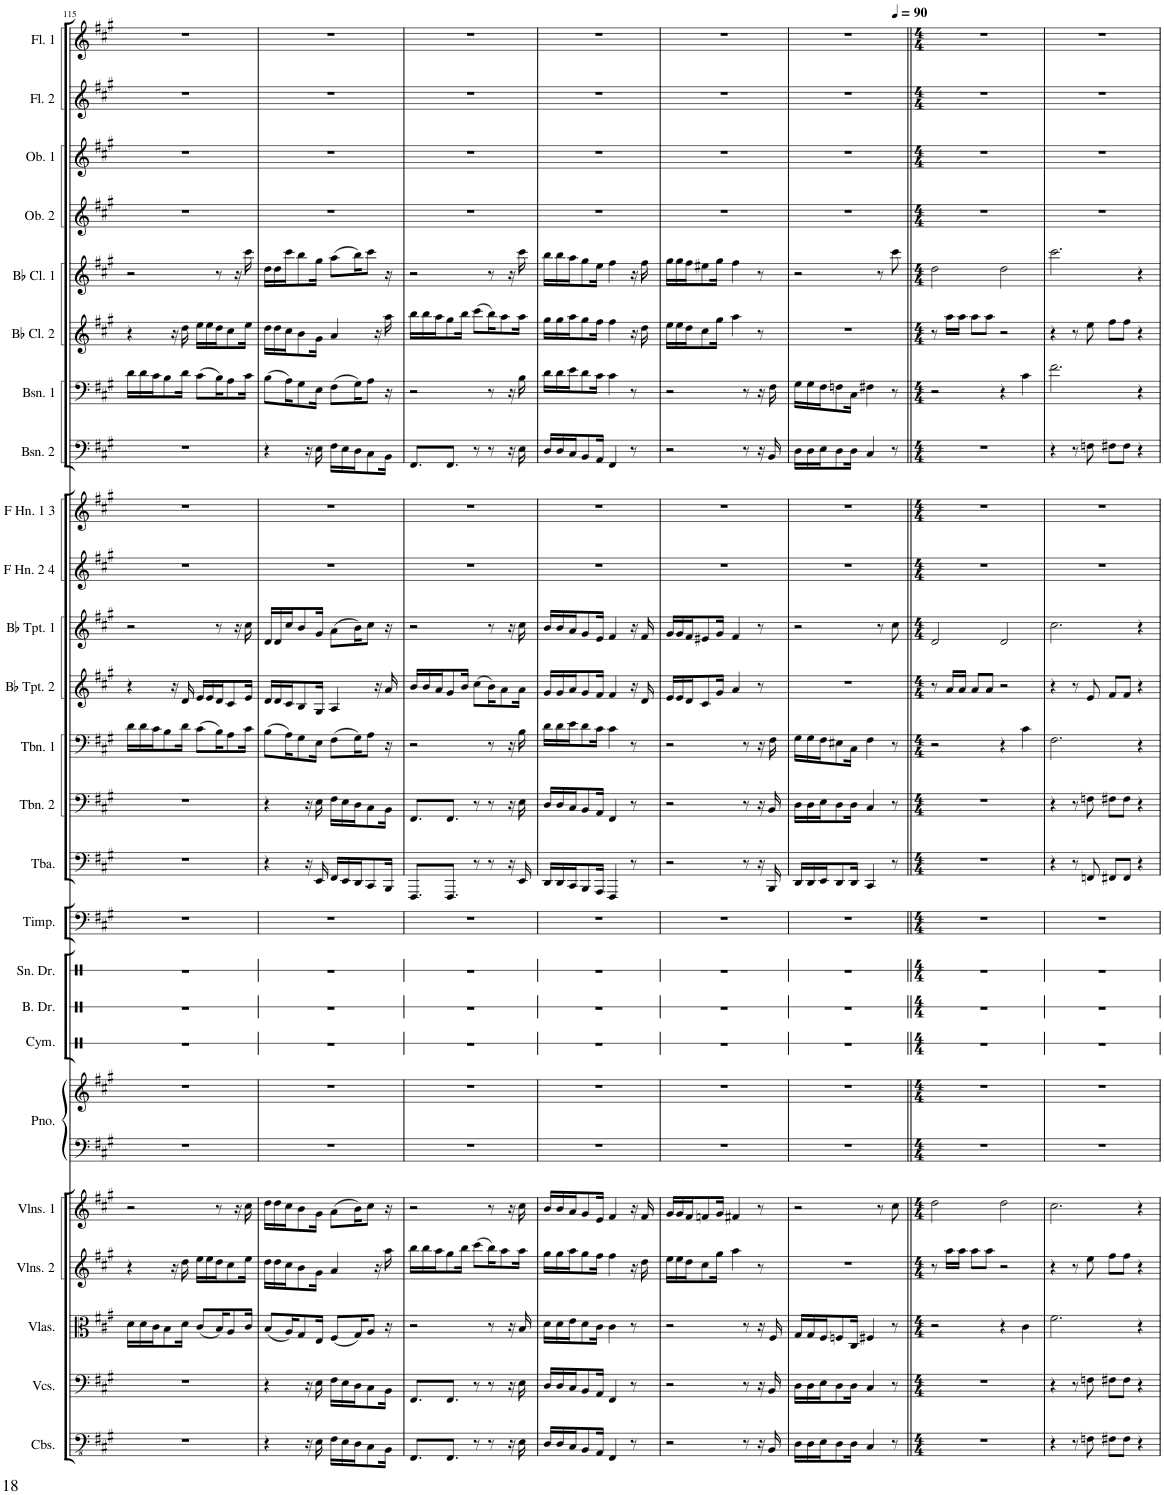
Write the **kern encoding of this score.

**kern	**kern	**kern	**kern	**kern	**kern	**kern	**kern	**kern	**kern	**kern	**kern	**kern	**kern	**kern	**kern	**kern	**kern	**kern	**kern	**kern	**kern	**kern	**kern	**kern	**kern
*part25	*part24	*part23	*part22	*part21	*part20	*part20	*part19	*part18	*part17	*part16	*part15	*part14	*part13	*part12	*part11	*part10	*part9	*part8	*part7	*part6	*part5	*part4	*part3	*part2	*part1
*staff26	*staff25	*staff24	*staff23	*staff22	*staff21	*staff20	*staff19	*staff18	*staff17	*staff16	*staff15	*staff14	*staff13	*staff12	*staff11	*staff10	*staff9	*staff8	*staff7	*staff6	*staff5	*staff4	*staff3	*staff2	*staff1
*I"Contrabasses	*I"Violoncellos	*I"Violas	*I"Violins 2	*I"Violins 1	*I"Piano	*	*I"Cymbal	*I"Bass Drum	*I"Snare Drum	*I"Timpani	*I"Tuba	*I"Trombone 2	*I"Trombone 1	*I"Bb Trumpet 2	*I"Bb Trumpet 1	*I"F Horn 2 &amp; 4	*I"F Horn 1 &amp; 3	*I"Bassoon 2	*I"Bassoon 1	*I"Bb Clarinet 2	*I"Bb Clarinet 1	*I"Oboe 2	*I"Oboe 1	*I"Flute 2	*I"Flute 1
*I'Cbs.	*I'Vcs.	*I'Vlas.	*I'Vlns. 2	*I'Vlns. 1	*I'Pno.	*	*I'Cym.	*I'B. Dr.	*I'Sn. Dr.	*I'Timp.	*I'Tba.	*I'Tbn. 2	*I'Tbn. 1	*I'Bb Tpt. 2	*I'Bb Tpt. 1	*I'F Hn. 2 4	*I'F Hn. 1 3	*I'Bsn. 2	*I'Bsn. 1	*I'Bb Cl. 2	*I'Bb Cl. 1	*I'Ob. 2	*I'Ob. 1	*I'Fl. 2	*I'Fl. 1
!!LO:PB:g=z
*clefFv4	*clefF4	*clefC3	*clefG2	*clefG2	*clefF4	*clefG2	*clefX	*clefX	*clefX	*clefF4	*clefF4	*clefF4	*clefF4	*clefG2	*clefG2	*clefG2	*clefG2	*clefF4	*clefF4	*clefG2	*clefG2	*clefG2	*clefG2	*clefG2	*clefG2
*	*	*	*	*	*	*	*	*	*	*	*	*	*	*Trd1c2	*Trd1c2	*Trd4c7	*Trd4c7	*	*	*Trd1c2	*Trd1c2	*	*	*	*
*k[f#c#g#]	*k[f#c#g#]	*k[f#c#g#]	*k[f#c#g#]	*k[f#c#g#]	*k[f#c#g#]	*k[f#c#g#]	*k[]	*k[]	*k[]	*k[f#c#g#]	*k[f#c#g#]	*k[f#c#g#]	*k[f#c#g#]	*k[f#c#g#]	*k[f#c#g#]	*k[f#c#g#]	*k[f#c#g#]	*k[f#c#g#]	*k[f#c#g#]	*k[f#c#g#]	*k[f#c#g#]	*k[f#c#g#]	*k[f#c#g#]	*k[f#c#g#]	*k[f#c#g#]
*M6/8	*M6/8	*M6/8	*M6/8	*M6/8	*M6/8	*M6/8	*M6/8	*M6/8	*M6/8	*M6/8	*M6/8	*M6/8	*M6/8	*M6/8	*M6/8	*M6/8	*M6/8	*M6/8	*M6/8	*M6/8	*M6/8	*M6/8	*M6/8	*M6/8	*M6/8
=115	=115	=115	=115	=115	=115	=115	=115	=115	=115	=115	=115	=115	=115	=115	=115	=115	=115	=115	=115	=115	=115	=115	=115	=115	=115
2.r	2.r	16d\LL	4r	2r	2.r	2.r	2.r	2.r	2.r	2.r	2.r	2.r	16d\LL	4r	2r	2.r	2.r	2.r	16d\LL	4r	2r	2.r	2.r	2.r	2.r
.	.	16d\	.	.	.	.	.	.	.	.	.	.	16d\	.	.	.	.	.	16d\	.	.	.	.	.	.
.	.	16c#\J	.	.	.	.	.	.	.	.	.	.	16c#\J	.	.	.	.	.	16c#\J	.	.	.	.	.	.
.	.	8B\	.	.	.	.	.	.	.	.	.	.	8B\	.	.	.	.	.	8B\	.	.	.	.	.	.
.	.	.	16r	.	.	.	.	.	.	.	.	.	.	16r	.	.	.	.	.	16r	.	.	.	.	.
.	.	16d\Jk	16dd\	.	.	.	.	.	.	.	.	.	16d\Jk	16d/	.	.	.	.	16d\Jk	16dd\	.	.	.	.	.
.	.	(8c#/L	16ee\LL	.	.	.	.	.	.	.	.	.	(8c#\L	16e/LL	.	.	.	.	(8c#\L	16ee\LL	.	.	.	.	.
.	.	.	16ee\	.	.	.	.	.	.	.	.	.	.	16e/	.	.	.	.	.	16ee\	.	.	.	.	.
.	.	16B/K)	16dd\J	8r	.	.	.	.	.	.	.	.	16B\K)	16d/J	8r	.	.	.	16B\K)	16dd\J	8r	.	.	.	.
.	.	8A/	8cc#\	.	.	.	.	.	.	.	.	.	8A\	8c#/	.	.	.	.	8A\	8cc#\	.	.	.	.	.
.	.	.	.	16r	.	.	.	.	.	.	.	.	.	.	16r	.	.	.	.	.	16r	.	.	.	.
.	.	16c#/Jk	16ee\Jk	16cc#\	.	.	.	.	.	.	.	.	16c#\Jk	16e/Jk	16cc#\	.	.	.	16c#\Jk	16ee\Jk	16ccc#\	.	.	.	.
=116	=116	=116	=116	=116	=116	=116	=116	=116	=116	=116	=116	=116	=116	=116	=116	=116	=116	=116	=116	=116	=116	=116	=116	=116	=116
4r	4r	(8B/L	16dd\LL	16dd\LL	2.r	2.r	2.r	2.r	2.r	2.r	4r	4r	(8B\L	16d/LL	16d/LL	2.r	2.r	4r	(8B\L	16dd\LL	16dd\LL	2.r	2.r	2.r	2.r
.	.	.	16dd\	16dd\	.	.	.	.	.	.	.	.	.	16d/	16d/	.	.	.	.	16dd\	16dd\	.	.	.	.
.	.	16A/K)	16cc#\J	16cc#\J	.	.	.	.	.	.	.	.	16A\K)	16c#/J	16cc#/J	.	.	.	16A\K)	16cc#\J	16ccc#\J	.	.	.	.
.	.	8G#/	8b\	8b\	.	.	.	.	.	.	.	.	8G#\	8B/	8b/	.	.	.	8G#\	8b\	8bb\	.	.	.	.
16r	16r	.	.	.	.	.	.	.	.	.	16r	16r	.	.	.	.	.	16r	.	.	.	.	.	.	.
16EE\	16E\	16E/Jk	16g#\Jk	16g#\Jk	.	.	.	.	.	.	16EE/	16E\	16E\Jk	16G#/Jk	16g#/Jk	.	.	16E\	16E\Jk	16g#\Jk	16gg#\Jk	.	.	.	.
16FF#\LL	16F#\LL	(8F#/L	4a/	(8a\L	.	.	.	.	.	.	16FF#/LL	16F#\LL	(8F#\L	4A/	(8a\L	.	.	16F#\LL	(8F#\L	4a/	(8aa\L	.	.	.	.
16EE\	16E\	.	.	.	.	.	.	.	.	.	16EE/	16E\	.	.	.	.	.	16E\	.	.	.	.	.	.	.
16DD\J	16D\J	16G#/K)	.	16b\K)	.	.	.	.	.	.	16DD/J	16D\J	16G#\K)	.	16b\K)	.	.	16D\J	16G#\K)	.	16bb\K)	.	.	.	.
8CC#\	8C#\	8A/J	.	8cc#\J	.	.	.	.	.	.	8CC#/	8C#\	8A\J	.	8cc#\J	.	.	8C#\	8A\J	.	8ccc#\J	.	.	.	.
.	.	.	16r	.	.	.	.	.	.	.	.	.	.	16r	.	.	.	.	.	16r	.	.	.	.	.
16BBB\Jk	16BB\Jk	16r	16aa\	16r	.	.	.	.	.	.	16BBB/Jk	16BB\Jk	16r	16a/	16r	.	.	16BB\Jk	16r	16aa\	16r	.	.	.	.
=117	=117	=117	=117	=117	=117	=117	=117	=117	=117	=117	=117	=117	=117	=117	=117	=117	=117	=117	=117	=117	=117	=117	=117	=117	=117
8.FFF#/L	8.FF#/L	2r	16bb\LL	2r	2.r	2.r	2.r	2.r	2.r	2.r	8.FFF#/L	8.FF#/L	2r	16b/LL	2r	2.r	2.r	8.FF#/L	2r	16bb\LL	2r	2.r	2.r	2.r	2.r
.	.	.	16bb\	.	.	.	.	.	.	.	.	.	.	16b/	.	.	.	.	.	16bb\	.	.	.	.	.
.	.	.	16aa\J	.	.	.	.	.	.	.	.	.	.	16a/J	.	.	.	.	.	16aa\J	.	.	.	.	.
8.FFF#/J	8.FF#/J	.	8gg#\	.	.	.	.	.	.	.	8.FFF#/J	8.FF#/J	.	8g#/	.	.	.	8.FF#/J	.	8gg#\	.	.	.	.	.
.	.	.	16bb\Jk	.	.	.	.	.	.	.	.	.	.	16b/Jk	.	.	.	.	.	16bb\Jk	.	.	.	.	.
8r	8r	.	(8ccc#\L	.	.	.	.	.	.	.	8r	8r	.	(8cc#\L	.	.	.	8r	.	(8ccc#\L	.	.	.	.	.
8r	8r	8r	16bb\K)	8r	.	.	.	.	.	.	8r	8r	8r	16b\K)	8r	.	.	8r	8r	16bb\K)	8r	.	.	.	.
.	.	.	8aa\	.	.	.	.	.	.	.	.	.	.	8a\	.	.	.	.	.	8aa\	.	.	.	.	.
16r	16r	16r	.	16r	.	.	.	.	.	.	16r	16r	16r	.	16r	.	.	16r	16r	.	16r	.	.	.	.
16EE\	16E\	16B/	16aa\Jk	16cc#\	.	.	.	.	.	.	16EE/	16E\	16B\	16a\Jk	16cc#\	.	.	16E\	16B\	16aa\Jk	16ccc#\	.	.	.	.
=118	=118	=118	=118	=118	=118	=118	=118	=118	=118	=118	=118	=118	=118	=118	=118	=118	=118	=118	=118	=118	=118	=118	=118	=118	=118
16DD/LL	16D/LL	16d\LL	16gg#\LL	16b/LL	2.r	2.r	2.r	2.r	2.r	2.r	16DD/LL	16D/LL	16d\LL	16g#/LL	16b/LL	2.r	2.r	16D/LL	16d\LL	16gg#\LL	16bb\LL	2.r	2.r	2.r	2.r
16DD/	16D/	16d\	16gg#\	16b/	.	.	.	.	.	.	16DD/	16D/	16d\	16g#/	16b/	.	.	16D/	16d\	16gg#\	16bb\	.	.	.	.
16CC#/J	16C#/J	16e\J	16aa\J	16a/J	.	.	.	.	.	.	16CC#/J	16C#/J	16e\J	16a/J	16a/J	.	.	16C#/J	16e\J	16aa\J	16aa\J	.	.	.	.
8BBB/	8BB/	8d\	8gg#\	8g#/	.	.	.	.	.	.	8BBB/	8BB/	8d\	8g#/	8g#/	.	.	8BB/	8d\	8gg#\	8gg#\	.	.	.	.
16AAA/Jk	16AA/Jk	16c#\Jk	16ff#\Jk	16e/Jk	.	.	.	.	.	.	16AAA/Jk	16AA/Jk	16c#\Jk	16f#/Jk	16e/Jk	.	.	16AA/Jk	16c#\Jk	16ff#\Jk	16ee\Jk	.	.	.	.
4FFF#/	4FF#/	4c#\	4ff#\	4f#/	.	.	.	.	.	.	4FFF#/	4FF#/	4c#\	4f#/	4f#/	.	.	4FF#/	4c#\	4ff#\	4ff#\	.	.	.	.
8r	8r	8r	16r	16r	.	.	.	.	.	.	8r	8r	8r	16r	16r	.	.	8r	8r	16r	16r	.	.	.	.
.	.	.	16dd\	16f#/	.	.	.	.	.	.	.	.	.	16d/	16f#/	.	.	.	.	16dd\	16ff#\	.	.	.	.
=119	=119	=119	=119	=119	=119	=119	=119	=119	=119	=119	=119	=119	=119	=119	=119	=119	=119	=119	=119	=119	=119	=119	=119	=119	=119
2r	2r	2r	16ee\LL	16g#/LL	2.r	2.r	2.r	2.r	2.r	2.r	2r	2r	2r	16e/LL	16g#/LL	2.r	2.r	2r	2r	16ee\LL	16gg#\LL	2.r	2.r	2.r	2.r
.	.	.	16ee\	16g#/	.	.	.	.	.	.	.	.	.	16e/	16g#/	.	.	.	.	16ee\	16gg#\	.	.	.	.
.	.	.	16dd\J	16f#/J	.	.	.	.	.	.	.	.	.	16d/J	16f#/J	.	.	.	.	16dd\J	16ff#\J	.	.	.	.
.	.	.	8cc#\	8fn/	.	.	.	.	.	.	.	.	.	8c#/	8e#X/	.	.	.	.	8cc#\	8ee#X\	.	.	.	.
.	.	.	16gg#\Jk	16g#/Jk	.	.	.	.	.	.	.	.	.	16g#/Jk	16g#/Jk	.	.	.	.	16gg#\Jk	16gg#\Jk	.	.	.	.
.	.	.	4aa\	4f#X/	.	.	.	.	.	.	.	.	.	4a/	4f#/	.	.	.	.	4aa\	4ff#\	.	.	.	.
8r	8r	8r	.	.	.	.	.	.	.	.	8r	8r	8r	.	.	.	.	8r	8r	.	.	.	.	.	.
16r	16r	16r	8r	8r	.	.	.	.	.	.	16r	16r	16r	8r	8r	.	.	16r	16r	8r	8r	.	.	.	.
16BBB/	16BB/	16F#/	.	.	.	.	.	.	.	.	16BBB/	16BB/	16F#\	.	.	.	.	16BB/	16F#\	.	.	.	.	.	.
=120	=120	=120	=120	=120	=120	=120	=120	=120	=120	=120	=120	=120	=120	=120	=120	=120	=120	=120	=120	=120	=120	=120	=120	=120	=120
*	*	*	*	*	*	*	*	*	*	*	*	*	*	*	*	*	*	*	*	*	*	*	*	*	*^
16DD\LL	16D\LL	16G#/LL	2.r	2r	2.r	2.r	2.r	2.r	2.r	2.r	16DD/LL	16D\LL	16G#\LL	2.r	2r	2.r	2.r	16D\LL	16G#\LL	2.r	2r	2.r	2.r	2.r	2.r	2ryy
16DD\	16D\	16G#/	.	.	.	.	.	.	.	.	16DD/	16D\	16G#\	.	.	.	.	16D\	16G#\	.	.	.	.	.	.	.
16EE\J	16E\J	16F#/J	.	.	.	.	.	.	.	.	16EE/J	16E\J	16F#\J	.	.	.	.	16E\J	16F#\J	.	.	.	.	.	.	.
8DD\	8D\	8Fn/	.	.	.	.	.	.	.	.	8DD/	8D\	8E#X\	.	.	.	.	8D\	8Fn\	.	.	.	.	.	.	.
16DD\Jk	16D\Jk	16C#/Jk	.	.	.	.	.	.	.	.	16DD/Jk	16D\Jk	16C#\Jk	.	.	.	.	16D\Jk	16C#\Jk	.	.	.	.	.	.	.
4CC#/	4C#/	4F#X/	.	.	.	.	.	.	.	.	4CC#/	4C#/	4F#\	.	.	.	.	4C#/	4F#X\	.	.	.	.	.	.	.
.	.	.	.	8r	.	.	.	.	.	.	.	.	.	.	8r	.	.	.	.	.	8r	.	.	.	.	8ryy
*	*	*	*	*	*	*	*	*	*	*	*	*	*	*	*	*	*	*	*	*	*	*	*	*	*MM90	*
8r	8r	8r	.	8cc#\	.	.	.	.	.	.	8r	8r	8r	.	8cc#\	.	.	8r	8r	.	8ccc#\	.	.	.	.	8ryy
*	*	*	*	*	*	*	*	*	*	*	*	*	*	*	*	*	*	*	*	*	*	*	*	*	*v	*v
=121||	=121||	=121||	=121||	=121||	=121||	=121||	=121||	=121||	=121||	=121||	=121||	=121||	=121||	=121||	=121||	=121||	=121||	=121||	=121||	=121||	=121||	=121||	=121||	=121||	=121||
*M4/4	*M4/4	*M4/4	*M4/4	*M4/4	*M4/4	*M4/4	*M4/4	*M4/4	*M4/4	*M4/4	*M4/4	*M4/4	*M4/4	*M4/4	*M4/4	*M4/4	*M4/4	*M4/4	*M4/4	*M4/4	*M4/4	*M4/4	*M4/4	*M4/4	*M4/4
1r	1r	2r	8r	2dd\	1r	1r	1r	1r	1r	1r	1r	1r	2r	8r	2d/	1r	1r	1r	2r	8r	2dd\	1r	1r	1r	1r
.	.	.	16aa\LL	.	.	.	.	.	.	.	.	.	.	16a/LL	.	.	.	.	.	16aa\LL	.	.	.	.	.
.	.	.	16aa\JJ	.	.	.	.	.	.	.	.	.	.	16a/JJ	.	.	.	.	.	16aa\JJ	.	.	.	.	.
.	.	.	8aa\L	.	.	.	.	.	.	.	.	.	.	8a/L	.	.	.	.	.	8aa\L	.	.	.	.	.
.	.	.	8aa\J	.	.	.	.	.	.	.	.	.	.	8a/J	.	.	.	.	.	8aa\J	.	.	.	.	.
.	.	4r	2r	2dd\	.	.	.	.	.	.	.	.	4r	2r	2d/	.	.	.	4r	2r	2dd\	.	.	.	.
.	.	4c#\	.	.	.	.	.	.	.	.	.	.	4c#\	.	.	.	.	.	4c#\	.	.	.	.	.	.
=122	=122	=122	=122	=122	=122	=122	=122	=122	=122	=122	=122	=122	=122	=122	=122	=122	=122	=122	=122	=122	=122	=122	=122	=122	=122
4r	4r	2.f#\	4r	2.cc#\	1r	1r	1r	1r	1r	1r	4r	4r	2.F#\	4r	2.cc#\	1r	1r	4r	2.f#\	4r	2.ccc#\	1r	1r	1r	1r
8r	8r	.	8r	.	.	.	.	.	.	.	8r	8r	.	8r	.	.	.	8r	.	8r	.	.	.	.	.
8FFn\	8Fn\	.	8ee\	.	.	.	.	.	.	.	8FFn/	8Fn\	.	8e/	.	.	.	8Fn\	.	8ee\	.	.	.	.	.
8FF#X\L	8F#X\L	.	8ff#\L	.	.	.	.	.	.	.	8FF#X/L	8F#X\L	.	8f#/L	.	.	.	8F#X\L	.	8ff#\L	.	.	.	.	.
8FF#\J	8F#\J	.	8ff#\J	.	.	.	.	.	.	.	8FF#/J	8F#\J	.	8f#/J	.	.	.	8F#\J	.	8ff#\J	.	.	.	.	.
4r	4r	4r	4r	4r	.	.	.	.	.	.	4r	4r	4r	4r	4r	.	.	4r	4r	4r	4r	.	.	.	.
=	=	=	=	=	=	=	=	=	=	=	=	=	=	=	=	=	=	=	=	=	=	=	=	=	=
*-	*-	*-	*-	*-	*-	*-	*-	*-	*-	*-	*-	*-	*-	*-	*-	*-	*-	*-	*-	*-	*-	*-	*-	*-	*-
